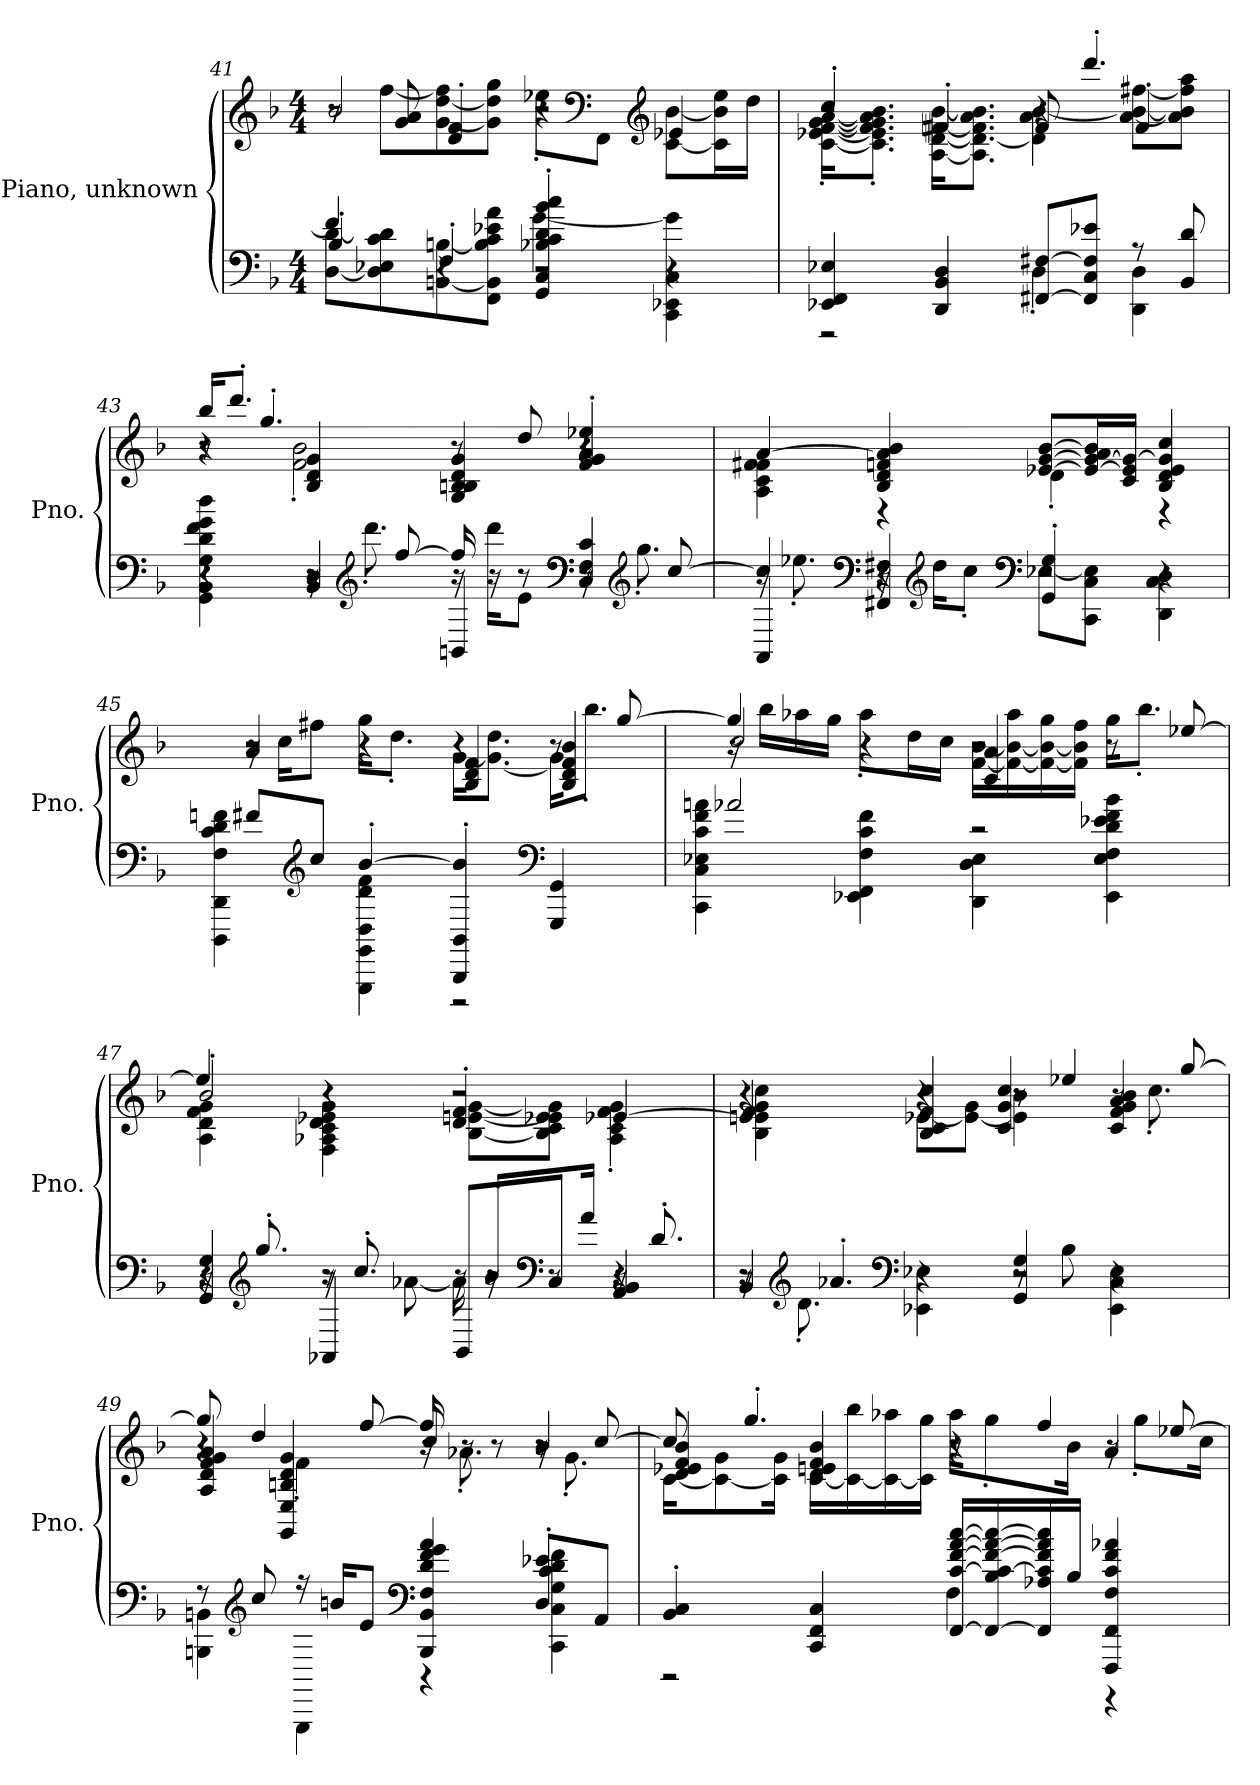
**kern	**kern
*part1	*part1
*staff2	*staff1
*I"Piano, unknown	*
*I'Pno.	*
!!LO:PB:g=z
*clefF4	*clefG2
*k[b-]	*k[b-]
*M4/4	*M4/4
=41	=41
*^	*^
*	*^	*	*^
4B-'/	[8D\ [8d\L	4f/]	2b-/	8r	8r
.	8D\] 8E-X\ 8c\ 8d\]	.	.	[8ff\L	8g/ 8a/
4r	[8BBn\ [8Bn\	4F'/	.	[8g\ [8dd\ 8ff\]	4d/' 4f/'
.	8FF\ 8BB\] 8B\] 8c\ 8e-X\ 8a\J	.	.	8g\] 8dd\] 8gg\J	.
4GG/' 4C/' 4B-X/' 4c/' 4d/' 4b-/' 4cc/'	[4g\	2r	2r	8ee-X'\L	4r
*	*	*	*clefF4	*	*
.	.	.	.	8FF\J	.
*	*	*	*clefG2	*	*
4r	4CC\ 4EE-X\ 4C\ 4g\]	.	.	[8c\ [8b-\L	4e-X/
.	.	.	.	16c\] 16b-\] 16ee-\L	.
.	.	.	.	16dd\JJ	.
*	*v	*v	*	*	*
=42	=42	=42	=42	=42
4EE-X/ 4FF/ 4E-X/	2r	4cc'/	[16c\' [16e-X\' [16f\' [16g\' [16a\'KL	2r
.	.	.	8.c\]' 8.e-\]' 8.f\]' 8.g\]' 8.a\]' 8.b-\'J	.
4DD/ 4BB-/ 4D/	.	4f#X'/	[16A\ [16d\ [16fn\ [16b-\KL	.
.	.	.	8.A\] 8.d\_ 8.f\] 8.a\ 8.b-\]J	.
[8FF#X/ [8F#X/L	4D'\	8f/	4d\] 4a\ [4b-\	4r
8FF#/] 8C/ 8F#/] 8e-X/J	.	4.ddd'/	.	.
8r	4DD\ 4D\	.	[8a\ 8b-\_ [8ff#X\L	4f'/
8BB-/ 8d/	.	.	8a\] 8b-\] 8ff#\] 8aa\J	.
!!LO:LB:g=z	!!	!!
=43	=43	=43	=43	=43
*	*^	*	*	*
4r	4GG\ 4BB-\ 4G\ 4d\ 4f\ 4g\ 4dd\	4r	16bb-/KL	4r	8r
.	.	.	8.ddd'/J	.	.
.	.	.	.	.	4.gg'/
8r	16r	4BB-/ 4D/	4B-/ 4d/ 4g/	2f\' 2b-\'	.
*clefG2	*	*	*	*	*
.	8.ddd'\	.	.	.	.
[8ff/	.	.	.	.	.
16ff/]	16r	4BBn/	8r	.	4G/ 4B-/ 4Bn/ 4d/ 4g/
16r	16ddd\KL	.	.	.	.
8r	8e\J	.	8dd/	.	.
*clefF4	*	*	*	*	*
8r	16r	4C/ 4F/ 4c/	4f/' 4g/' 4a/' 4ee-X/'	4r	4r
*clefG2	*	*	*	*	*
.	8.gg'\	.	.	.	.
[8cc/	.	.	.	.	.
*	*	*	*	*v	*v
=44	=44	=44	=44	=44
4cc/]	16r	4AA/	[4a/	4A\ 4c\ 4f\ 4f#X\
.	8.ee-X'\	.	.	.
*clefF4	*	*	*	*
4r	16r	4FF#X/ 4F#X/	4B-/ 4d/ 4fn/ 4a/] 4b-/	4r
*clefG2	*	*	*	*
.	16dd\KL	.	.	.
.	8cc'\J	.	.	.
*clefF4	*	*	*	*
2r	[8E-X\L	4GG/' 4G/'	[8e-X/ [8g/ [8b-/L	4d'\
.	8CC\ 8C\ 8E-\]J	.	16e-/_ 16g/_ 16a/ 16b-/]L	.
.	.	.	16c/ 16e-/] 16g/_JJ	.
.	4DD\ 4C\ 4D\	4r	4B-/ 4d/ 4e-/ 4g/] 4cc/	4r
*	*v	*v	*	*
!!LO:LB:g=z
=45	=45	=45	=45
*	*	*	*^
8f#X/L	4DDD\ 4DD\ 4F\ 4c\ 4d\ 4fn\	2r	16r	4a/
.	.	.	16cc\KL	.
*clefG2	*	*	*	*
8cc/J	.	.	8ff#X\J	.
[4b-'/	4GGG\ 4GG\ 4D\ 4d\ 4f\	.	16gg\KL	4r
.	.	.	8.dd'\J	.
4BBB-/' 4BB-/' 4b-/]'	2r	4r	[16g\KL	4B-/ 4d/ 4f/
.	.	.	8.g\_ 8.dd\J	.
*clefF4	*	*	*	*
4GGG/ 4GG/	.	8r	16g\KL]	4B-/ 4d/ 4f/ 4b-/
.	.	.	8.bb-'\J	.
.	.	[8gg/	.	.
=46	=46	=46	=46	=46
2a-X/	4CC\ 4C\ 4E-X\ 4c\ 4f\ 4an\	4gg/]	16r	2cc/
.	.	.	16bb-\LL	.
.	.	.	16aa-X\	.
.	.	.	16gg\JJ	.
.	4EE-X\ 4FF\ 4F\ 4c\ 4f\	4r	8aa-'\L	.
.	.	.	16dd\L	.
.	.	.	16cc\JJ	.
2r	4DD\ 4D\ 4E-\	2r	[16f\ [16b-\LL	4c/ 4a/
.	.	.	16f\_ 16b-\_ 16aa-\	.
.	.	.	16f\_ 16b-\_ 16gg\	.
.	.	.	16f\] 16b-\] 16ff\JJ	.
.	4EE-\ 4E-\ 4F\ 4d\ 4e-X\ 4f\ 4b-\	.	16gg\KL	8r
.	.	.	8.bb-'\J	.
.	.	.	.	[8ee-X/
!!LO:LB:g=z	!!	!!
=47	=47	=47	=47	=47
*	*^	*	*	*
16r	4r	4GG/ 4G/	2b-'/	4A\ 4d\ 4f\ 4g\	4ee-/]
*clefG2	*	*	*	*	*
8.gg'/	.	.	.	.	.
16r	8r	4AA-X/	.	4F\ 4A-X\ 4c\ 4d\ 4e-X\ 4g\	4r
8.cc'/	.	.	.	.	.
.	[8a-X\	.	.	.	.
16r	16a-\]	8BB-/L	4d/' 4f/'	[8B-\ [8en\ [8g\L	2r
8b-'/L	16r	.	.	.	.
*clefF4	*	*	*	*	*
.	8r	8C/J	.	8B-\] 8c\ 8e-X\ 8e\] 8g\]J	.
16a-/Jk	.	.	.	.	.
16r	4r	4AA-/ 4BB-/	[4e-X/	4A-\' 4c\' 4f\' 4g\'	.
8.d'/	.	.	.	.	.
=48	=48	=48	=48	=48	=48
8r	16r	4BB-/	4e-/]	4B-\ 4en\ 4f\ 4g\ 4cc\	4r
*clefG2	*	*	*	*	*
.	8.d'\	.	.	.	.
4.a-X'/	.	.	.	.	.
*clefF4	*	*	*	*	*
.	4EE-X\ 4E-X\	4r	4r	[8e-X\L	4B-/ 4c/ 4f/ 4cc/
.	.	.	.	8e-\_ 8g\J	.
2r	8r	4GG/ 4G/	8r	4e-\] 4b-\	4c/ 4g/ 4cc/
.	8B-\	.	4ee-X/	.	.
.	4EE-\ 4C\ 4E-\	4r	.	16r	4c/ 4f/ 4g/ 4a/ 4b-/
.	.	.	.	8.cc'\	.
.	.	.	[8gg/	.	.
*	*v	*v	*	*	*
!!LO:LB:g=z	!!	!!
=49	=49	=49	=49	=49
8r	4BBBn\ 4BBn\	8gg/]	4r	4A/ 4d/ 4f/ 4g/ 4a/
*clefG2	*	*	*	*
8cc/	.	4dd/	.	.
16r	4GGG\	.	4f'\	4GG/ 4E/ 4Bn/ 4d/ 4g/
16bn/KL	.	.	.	.
8e/J	.	[8ff/	.	.
*clefF4	*	*	*	*
4BBB/ 4BB/ 4F/ 4d/ 4f/ 4g/ 4a/	4r	16ff/]	16r	4cc/
.	.	16r	8.a-X'\	.
.	.	8r	.	.
8D/' 8e-X/'L	4CC\ 4C\ 4G\ 4c\ 4d\ 4f\	8r	16r	4b-/
.	.	.	8.g'\	.
8AA/J	.	[8cc/	.	.
!!LO:LB:g=z	!!	!!
=50	=50	=50	=50	=50
4BB-/' 4C/'	2r	8cc/]	[16c\KL	4d/ 4e-X/ 4f/ 4b-/
.	.	.	8c\_ 8g\	.
.	.	4.gg'/	.	.
.	.	.	16c\] 16g\Jk	.
4CC/ 4FF/ 4C/	.	.	[16c\LL	4d/ 4en/ 4f/ 4b-/
.	.	.	16c\_ 16bb-\	.
.	.	.	16c\_ 16aa-X\	.
.	.	.	16c\] 16gg\JJ	.
[16FF/ [16c/ [16f/ [16a/ [16cc/LL	4F\	8r	16aa-\KL	4r
16FF/_ 16B-/ 16c/_ 16f/_ 16a/_ 16cc/_	.	.	8gg'\	.
16FF/] 16A-X/ 16c/] 16f/] 16a/] 16cc/]	.	4ff/	.	.
16B-/JJ	.	.	16b-\Jk	.
4FFF/ 4FF/ 4F/ 4c/ 4f/ 4a-X/	4r	.	16r	4a/
.	.	.	8gg'\L	.
.	.	[8ee-X/	.	.
.	.	.	16cc\Jk	.
*v	*v	*	*	*
*	*v	*v	*v
=	=
*-	*-
